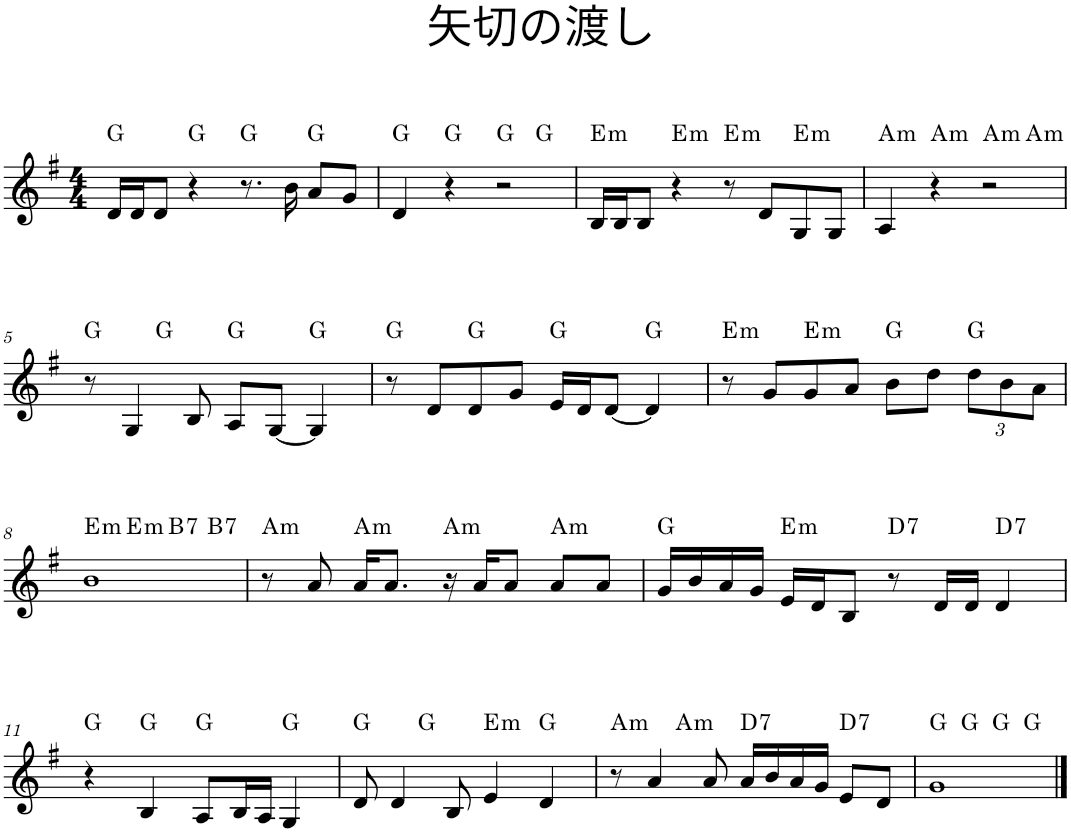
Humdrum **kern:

**kern	**harte
*part1	*part1
*staff1	*
*I"Piano	*
*I'Pno.	*
*clefG2	*
*k[f#]	*
*M4/4	*
=1	=1
16d/LL	G:maj
16d/J	.
8d/J	.
4r	G:maj
8.r	G:maj
16b\	.
8a/L	G:maj
8g/J	.
=2	=2
*^	*
4d/	2.ryy	G:maj
4r	.	G:maj
2r	.	G:maj
.	4ryy	G:maj
=3	=3	=3
!	!	!LO:H:kt=m
*v	*v	*
16B/LL	E:min
16B/J	.
8B/J	.
!	!LO:H:kt=m
4r	E:min
!	!LO:H:kt=m
8r	E:min
8d/L	.
!	!LO:H:kt=m
8G/	E:min
8G/J	.
=4	=4
!	!LO:H:kt=m
*^	*
4A/	2.ryy	A:min
!	!	!LO:H:kt=m
4r	.	A:min
!	!	!LO:H:kt=m
2r	.	A:min
!	!	!LO:H:kt=m
.	4ryy	A:min
!!LO:LB:g=z	!!
=5	=5	=5
8r	4ryy	G:maj
4G/	.	.
.	2.ryy	G:maj
8B/	.	.
8A/L	.	G:maj
[<8G/J	.	.
4G/]	.	G:maj
*v	*v	*
=6	=6
8r	G:maj
8d/L	.
8d/	G:maj
8g/J	.
16e/LL	G:maj
16d/J	.
[<8d/J	.
4d/]	G:maj
=7	=7
!	!LO:H:kt=m
8r	E:min
8g/L	.
!	!LO:H:kt=m
8g/	E:min
8a/J	.
8b\L	G:maj
8dd\J	.
*Xbrackettup	*
12dd\L	G:maj
12b\	.
12a\J	.
!!LO:LB:g=z
=8	=8
!	!LO:H:kt=m
*^	*
*	*^	*
*	*	*^	*
1b	4ryy	2ryy	2.ryy	E:min
!	!	!	!	!LO:H:kt=m
.	2.ryy	.	.	E:min
!	!	!	!	!LO:H:kt=7
.	.	2ryy	.	B:7
!	!	!	!	!LO:H:kt=7
.	.	.	4ryy	B:7
=9	=9	=9	=9	=9
!	!	!	!	!LO:H:kt=m
*v	*v	*v	*v	*
8r	A:min
8a/	.
!	!LO:H:kt=m
16a/KL	A:min
8.a/J	.
!	!LO:H:kt=m
16r	A:min
16a/KL	.
8a/J	.
!	!LO:H:kt=m
8a/L	A:min
8a/J	.
=10	=10
16g/LL	G:maj
16b/	.
16a/	.
16g/JJ	.
!	!LO:H:kt=m
16e/LL	E:min
16d/J	.
8B/J	.
!	!LO:H:kt=7
8r	D:7
16d/LL	.
16d/JJ	.
!	!LO:H:kt=7
4d/	D:7
!!LO:LB:g=z
=11	=11
4r	G:maj
4B/	G:maj
8A/L	G:maj
16B/L	.
16A/JJ	.
4G/	G:maj
=12	=12
*^	*
8d/	4ryy	G:maj
4d/	.	.
.	2.ryy	G:maj
8B/	.	.
!	!	!LO:H:kt=m
4e/	.	E:min
4d/	.	G:maj
=13	=13	=13
!	!	!LO:H:kt=m
8r	4ryy	A:min
4a/	.	.
!	!	!LO:H:kt=m
.	2.ryy	A:min
8a/	.	.
!	!	!LO:H:kt=7
16a/LL	.	D:7
16b/	.	.
16a/	.	.
16g/JJ	.	.
!	!	!LO:H:kt=7
8e/L	.	D:7
8d/J	.	.
=14	=14	=14
*^	*^	*
1g	4ryy	2ryy	2.ryy	G:maj
.	2.ryy	.	.	G:maj
.	.	2ryy	.	G:maj
.	.	.	4ryy	G:maj
*v	*v	*v	*v	*
==	==
*-	*-
